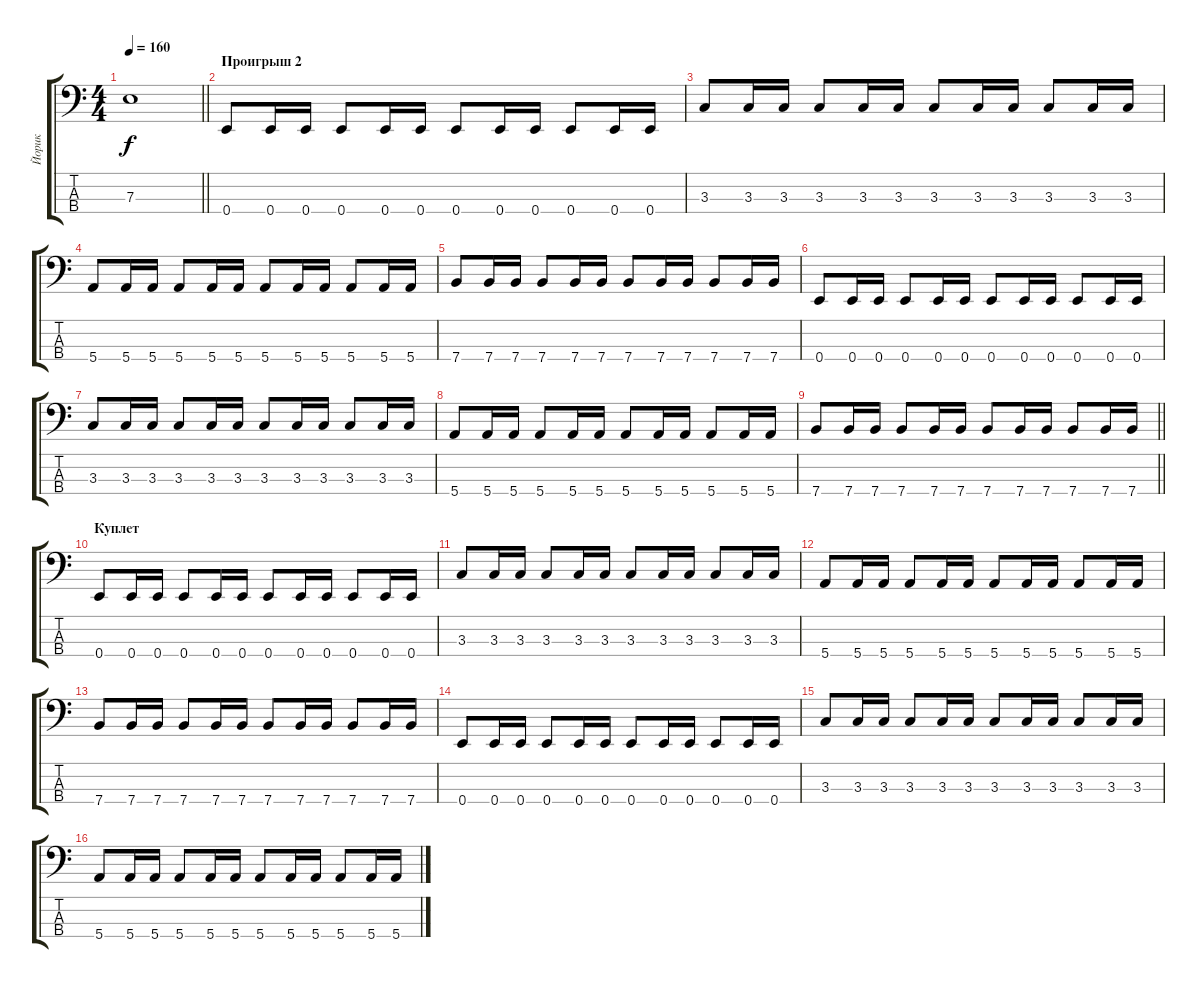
\track ("Йорик" "Йорик") {instrument electricbasspick}
\staff {score tabs}
\tuning (G2 D2 A1 E1) {hide}
\ts (4 4)
\tempo 160
\clef f4
\barLineRight lightlight
\ks c
7.3.1{dy f} |
\section ("" "Проигрыш 2")
0.4.8 0.4.16 0.4.16 0.4.8 0.4.16 0.4.16 0.4.8 0.4.16 0.4.16 0.4.8 0.4.16 0.4.16 |
3.3.8 3.3.16 3.3.16 3.3.8 3.3.16 3.3.16 3.3.8 3.3.16 3.3.16 3.3.8 3.3.16 3.3.16 |
5.4.8 5.4.16 5.4.16 5.4.8 5.4.16 5.4.16 5.4.8 5.4.16 5.4.16 5.4.8 5.4.16 5.4.16 |
7.4.8 7.4.16 7.4.16 7.4.8 7.4.16 7.4.16 7.4.8 7.4.16 7.4.16 7.4.8 7.4.16 7.4.16 |
0.4.8 0.4.16 0.4.16 0.4.8 0.4.16 0.4.16 0.4.8 0.4.16 0.4.16 0.4.8 0.4.16 0.4.16 |
3.3.8 3.3.16 3.3.16 3.3.8 3.3.16 3.3.16 3.3.8 3.3.16 3.3.16 3.3.8 3.3.16 3.3.16 |
5.4.8 5.4.16 5.4.16 5.4.8 5.4.16 5.4.16 5.4.8 5.4.16 5.4.16 5.4.8 5.4.16 5.4.16 |
\barLineRight lightlight
7.4.8 7.4.16 7.4.16 7.4.8 7.4.16 7.4.16 7.4.8 7.4.16 7.4.16 7.4.8 7.4.16 7.4.16 |
\section ("" "Куплет")
0.4.8 0.4.16 0.4.16 0.4.8 0.4.16 0.4.16 0.4.8 0.4.16 0.4.16 0.4.8 0.4.16 0.4.16 |
3.3.8 3.3.16 3.3.16 3.3.8 3.3.16 3.3.16 3.3.8 3.3.16 3.3.16 3.3.8 3.3.16 3.3.16 |
5.4.8 5.4.16 5.4.16 5.4.8 5.4.16 5.4.16 5.4.8 5.4.16 5.4.16 5.4.8 5.4.16 5.4.16 |
7.4.8 7.4.16 7.4.16 7.4.8 7.4.16 7.4.16 7.4.8 7.4.16 7.4.16 7.4.8 7.4.16 7.4.16 |
0.4.8 0.4.16 0.4.16 0.4.8 0.4.16 0.4.16 0.4.8 0.4.16 0.4.16 0.4.8 0.4.16 0.4.16 |
3.3.8 3.3.16 3.3.16 3.3.8 3.3.16 3.3.16 3.3.8 3.3.16 3.3.16 3.3.8 3.3.16 3.3.16 |
5.4.8 5.4.16 5.4.16 5.4.8 5.4.16 5.4.16 5.4.8 5.4.16 5.4.16 5.4.8 5.4.16 5.4.16
